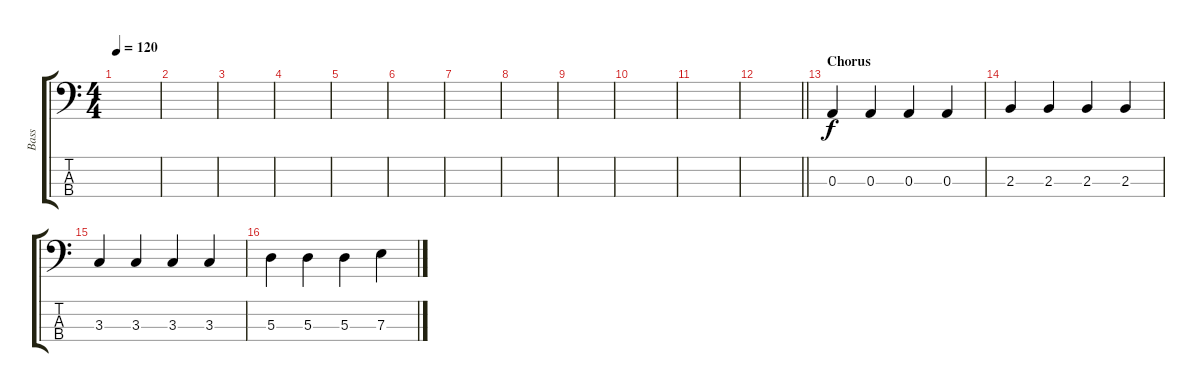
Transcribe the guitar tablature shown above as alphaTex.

\track ("Bass" "Bass") {instrument electricbassfinger}
\staff {score tabs}
\tuning (G2 D2 A1 E1) {hide}
\ts (4 4)
\tempo 120
\clef f4
\ks c
|
|
|
|
|
|
|
|
|
|
|
\barLineRight lightlight
|
\section ("" "Chorus")
0.3.4 0.3.4 0.3.4 0.3.4 |
2.3.4 2.3.4 2.3.4 2.3.4 |
3.3.4 3.3.4 3.3.4 3.3.4 |
5.3.4 5.3.4 5.3.4 7.3.4
